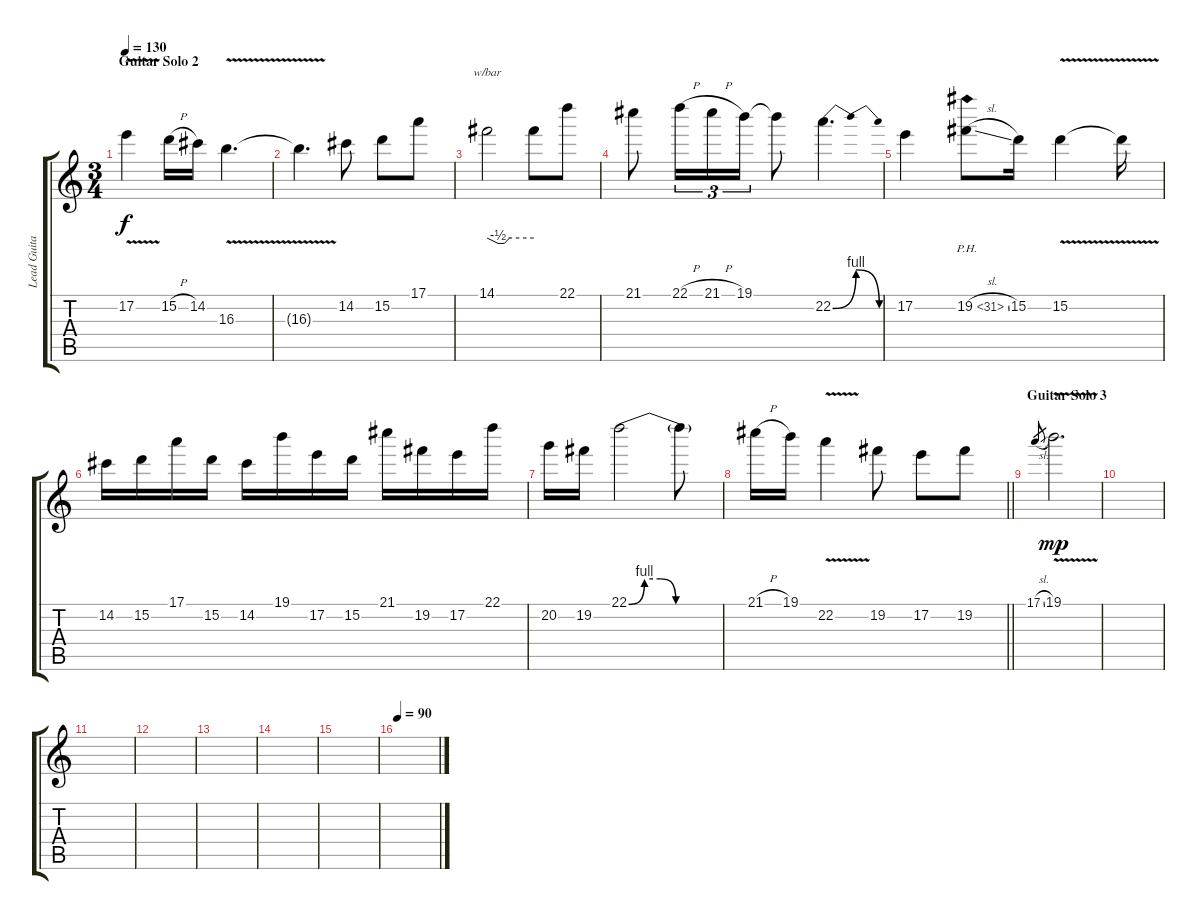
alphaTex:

\track ("Lead Guitar 1" "Lead Guita") {instrument distortionguitar}
\staff {score tabs}
\tuning (E4 B3 G3 D3 A2 E2) {hide}
\ts (3 4)
\section ("" "Guitar Solo 2")
\tempo 130
\clef g2
\ks c
17.2{v}.4{dy f} 15.2{h}.16 14.2.16 16.3{v}.4{d} |
16.3{t}.4{d} 14.2.8 15.2.8 17.1.8 |
14.1.2{tbe (custom default 0 0 14 -2 22 -2 29 0 60 0)} 14.1{t}.8 22.1.8 |
21.1.8 22.1{h}.16{tu (3 2)} 21.1{h}.16{tu (3 2)} 19.1.16{tu (3 2)} 19.1{t}.8 22.2{be (bendrelease 0 0 10 4 30 4 60 0)}.4{d} |
17.2.4 19.2{ph 12 sl}.8 15.2.16 15.2{v}.4 15.2{t}.16 |
14.2.16 15.2.16 17.1.16 15.2.16 14.2.16 19.1.16 17.2.16 15.2.16 21.1.16 19.2.16 17.2.16 22.1.16 |
20.2.16 19.2.16 22.1{be (custom 0 0 10 4 20 4 30 0 60 0)}.2 22.1{t}.8 |
\barLineRight lightlight
21.1{h}.16 19.1.16 22.2{v}.4 19.2.8 17.2.8 19.2.8 |
\section ("" "Guitar Solo 3")
17.1{sl}.8{gr} 19.1{v}.2{d dy mp} |
|
|
|
|
|
|
\tempo 90
